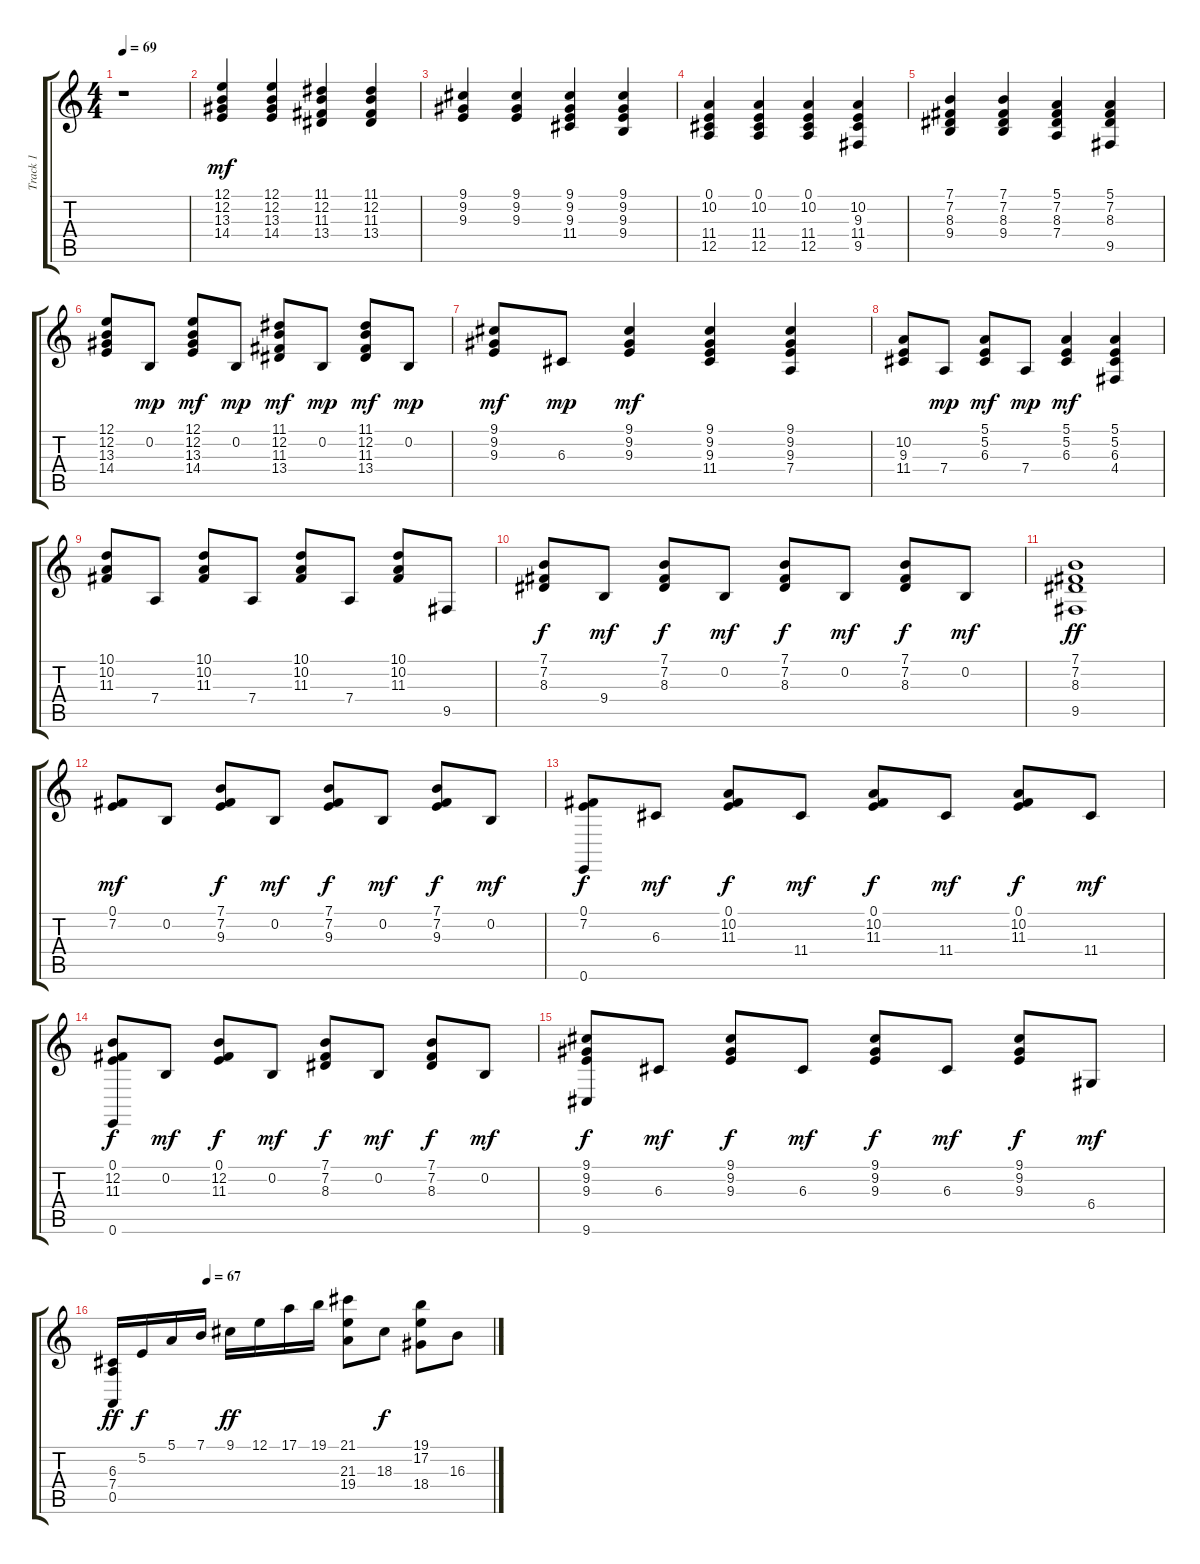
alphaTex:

\track ("Track 1" "Track 1") {instrument acousticgrandpiano}
\staff {score tabs}
\tuning (E4 B3 G3 D3 A2 E2) {hide}
\ts (4 4)
\tempo 69
\clef g2
\ks c
r.1{dy mf} |
(12.1 12.2 13.3 14.4).4 (12.1 12.2 13.3 14.4).4 (11.1 12.2 11.3 13.4).4 (11.1 12.2 11.3 13.4).4 |
(9.1 9.2 9.3).4 (9.1 9.2 9.3).4 (9.1 9.2 9.3 11.4).4 (9.1 9.2 9.3 9.4).4 |
(0.1 10.2 11.4 12.5).4 (0.1 10.2 11.4 12.5).4 (0.1 10.2 11.4 12.5).4 (10.2 9.3 11.4 9.5).4 |
(7.1 7.2 8.3 9.4).4 (7.1 7.2 8.3 9.4).4 (5.1 7.2 8.3 7.4).4 (5.1 7.2 8.3 9.5).4 |
(12.1 12.2 13.3 14.4).8 0.2.8{dy mp} (12.1 12.2 13.3 14.4).8{dy mf} 0.2.8{dy mp} (11.1 12.2 11.3 13.4).8{dy mf} 0.2.8{dy mp} (11.1 12.2 11.3 13.4).8{dy mf} 0.2.8{dy mp} |
(9.1 9.2 9.3).8{dy mf} 6.3.8{dy mp} (9.1 9.2 9.3).4{dy mf} (9.1 9.2 9.3 11.4).4 (9.1 9.2 9.3 7.4).4 |
(10.2 9.3 11.4).8 7.4.8{dy mp} (5.1 5.2 6.3).8{dy mf} 7.4.8{dy mp} (5.1 5.2 6.3).4{dy mf} (5.1 5.2 6.3 4.4).4 |
(10.1 10.2 11.3).8 7.4.8 (10.1 10.2 11.3).8 7.4.8 (10.1 10.2 11.3).8 7.4.8 (10.1 10.2 11.3).8 9.5.8 |
(7.1 7.2 8.3).8{dy f} 9.4.8{dy mf} (7.1 7.2 8.3).8{dy f} 0.2.8{dy mf} (7.1 7.2 8.3).8{dy f} 0.2.8{dy mf} (7.1 7.2 8.3).8{dy f} 0.2.8{dy mf} |
(7.1 7.2 8.3 9.5).1{dy ff} |
(0.1 7.2).8{dy mf} 0.2.8 (7.1 7.2 9.3).8{dy f} 0.2.8{dy mf} (7.1 7.2 9.3).8{dy f} 0.2.8{dy mf} (7.1 7.2 9.3).8{dy f} 0.2.8{dy mf} |
(0.1 7.2 0.6).8{dy f} 6.3.8{dy mf} (0.1 10.2 11.3).8{dy f} 11.4.8{dy mf} (0.1 10.2 11.3).8{dy f} 11.4.8{dy mf} (0.1 10.2 11.3).8{dy f} 11.4.8{dy mf} |
(0.1 12.2 11.3 0.6).8{dy f} 0.2.8{dy mf} (0.1 12.2 11.3).8{dy f} 0.2.8{dy mf} (7.1 7.2 8.3).8{dy f} 0.2.8{dy mf} (7.1 7.2 8.3).8{dy f} 0.2.8{dy mf} |
(9.1 9.2 9.3 9.6).8{dy f} 6.3.8{dy mf} (9.1 9.2 9.3).8{dy f} 6.3.8{dy mf} (9.1 9.2 9.3).8{dy f} 6.3.8{dy mf} (9.1 9.2 9.3).8{dy f} 6.4.8{dy mf} |
\tempo (67 0.25)
(6.3 7.4 0.5).16{dy ff} 5.2.16{dy f} 5.1.16 7.1.16 9.1.16{dy ff} 12.1.16 17.1.16 19.1.16 (21.1 21.3 19.4).8 18.3.8{dy f} (19.1 17.2 18.4).8 16.3.8
